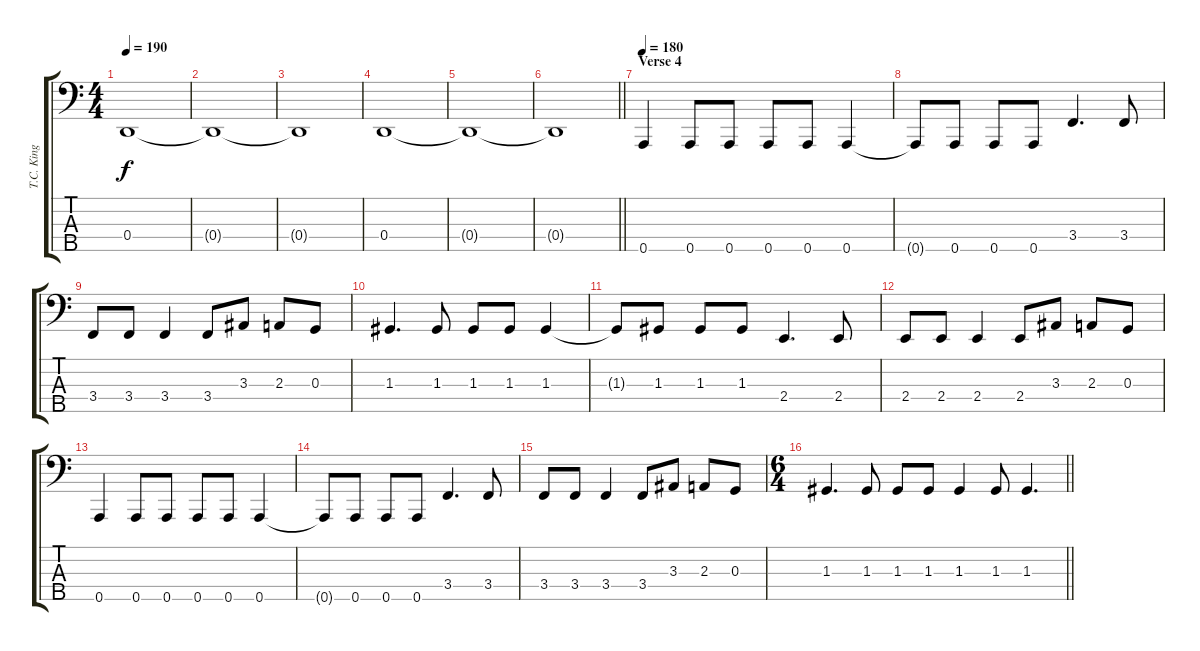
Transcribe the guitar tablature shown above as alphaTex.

\track ("T.C. King" "T.C. King") {instrument electricbasspick}
\staff {score tabs}
\tuning (F2 C2 G1 D1 A0) {hide}
\ts (4 4)
\tempo 190
\clef f4
\ks c
0.4.1{dy f} |
0.4{t}.1 |
0.4{t}.1 |
0.4.1 |
0.4{t}.1 |
\barLineRight lightlight
0.4{t}.1 |
\section ("" "Verse 4")
\tempo 180
0.5.4 0.5.8 0.5.8 0.5.8 0.5.8 0.5.4 |
0.5{t}.8 0.5.8 0.5.8 0.5.8 3.4.4{d} 3.4.8 |
3.4.8 3.4.8 3.4.4 3.4.8 3.3.8 2.3.8 0.3.8 |
1.3.4{d} 1.3.8 1.3.8 1.3.8 1.3.4 |
1.3{t}.8 1.3.8 1.3.8 1.3.8 2.4.4{d} 2.4.8 |
2.4.8 2.4.8 2.4.4 2.4.8 3.3.8 2.3.8 0.3.8 |
0.5.4 0.5.8 0.5.8 0.5.8 0.5.8 0.5.4 |
0.5{t}.8 0.5.8 0.5.8 0.5.8 3.4.4{d} 3.4.8 |
3.4.8 3.4.8 3.4.4 3.4.8 3.3.8 2.3.8 0.3.8 |
\ts (6 4)
\barLineRight lightlight
1.3.4{d} 1.3.8 1.3.8 1.3.8 1.3.4 1.3.8 1.3.4{d}
